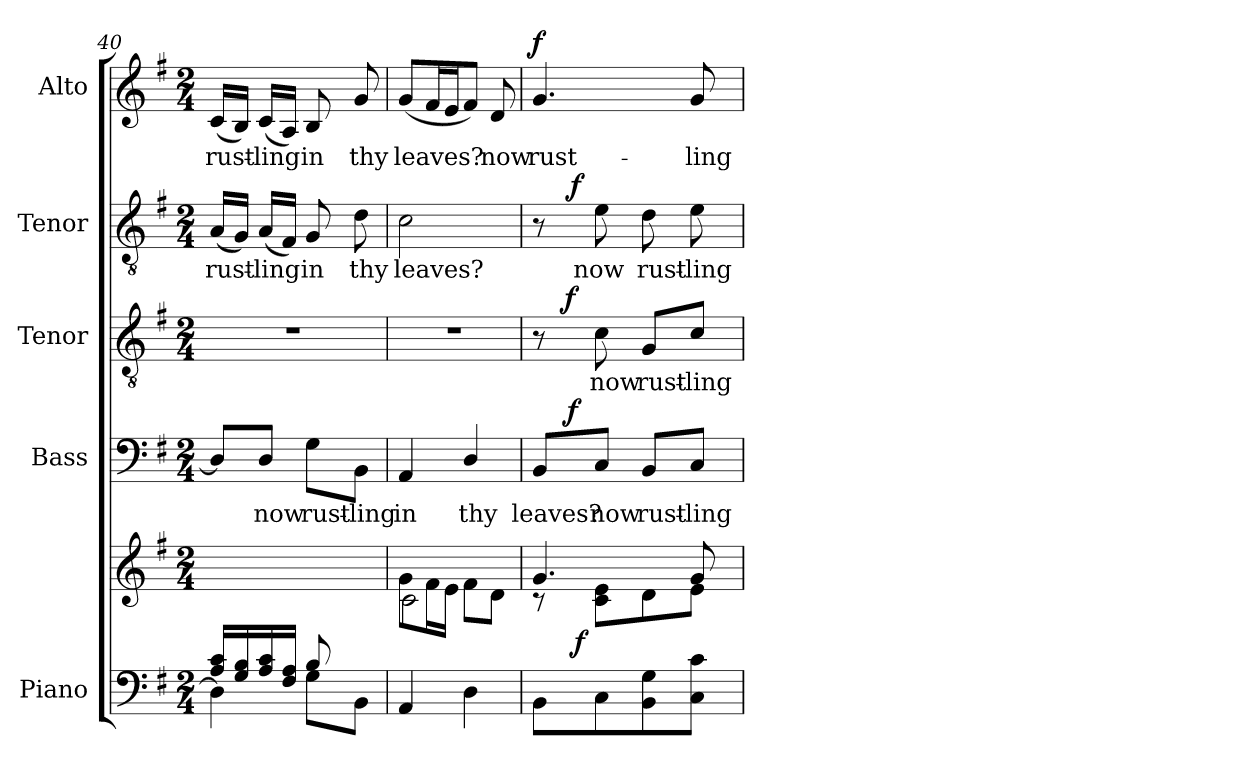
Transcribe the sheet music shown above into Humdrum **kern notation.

**kern	**kern	**dynam	**kern	**text	**dynam	**kern	**text	**dynam	**kern	**text	**dynam	**kern	**text	**dynam
*part5	*part5	*part5	*part4	*part4	*part4	*part3	*part3	*part3	*part2	*part2	*part2	*part1	*part1	*part1
*staff6	*staff5	*staff5/6	*staff4	*staff4	*staff4	*staff3	*staff3	*staff3	*staff2	*staff2	*staff2	*staff1	*staff1	*staff1
*I"Piano	*	*	*I"Bass	*	*	*I"Tenor	*	*	*I"Tenor	*	*	*I"Alto	*	*
*I'Pno.	*	*	*I'B.	*	*	*I'T.	*	*	*I'T.	*	*	*I'A.	*	*
!!LO:LB:g=z
*clefF4	*clefG2	*	*clefF4	*	*	*clefGv2	*	*	*clefGv2	*	*	*clefG2	*	*
*	*	*	*	*	*	*ITrd7c12	*	*	*ITrd7c12	*	*	*	*	*
*k[f#]	*k[f#]	*	*k[f#]	*	*	*k[f#]	*	*	*k[f#]	*	*	*k[f#]	*	*
*G:	*G:	*	*G:	*	*	*G:	*	*	*G:	*	*	*G:	*	*
*M2/4	*M2/4	*	*M2/4	*	*	*M2/4	*	*	*M2/4	*	*	*M2/4	*	*
=40	=40	=40	=40	=40	=40	=40	=40	=40	=40	=40	=40	=40	=40	=40
*^	*	*	*	*	*	*	*	*	*	*	*	*	*	*
!	!	!	!	!	!	!	!LO:N:vis=1	!	!	!	!	!	!	!	!
!	!	!	!	!	!	!	!	!	!	!	!LO:LY:b:color=#000000	!	!	!	!
!	!	!	!	!	!	!	!	!	!	!	!	!	!	!LO:LY:b:color=#000000	!
16Ai/ 16ciLL	4Di\]	4.ryy	.	8Di/L]	.	.	2r	.	.	(16AAi/LL	rust-	.	(16ci/LL	rust-	.
16Gi/ 16Bi	.	.	.	.	.	.	.	.	.	16GGi/JJ)	.	.	16Bi/JJ)	.	.
!	!	!	!	!	!LO:LY:b:color=#000000	!	!	!	!	!	!	!	!	!	!
!	!	!	!	!	!	!	!	!	!	!	!LO:LY:b:color=#000000	!	!	!	!
!	!	!	!	!	!	!	!	!	!	!	!	!	!	!LO:LY:b:color=#000000	!
16Ai/ 16ci	.	.	.	8Di/J	now	.	.	.	.	(16AAi/LL	-ling	.	(16ci/LL	-ling	.
16F#i/ 16AiJJ	.	.	.	.	.	.	.	.	.	16FF#i/JJ)	.	.	16Ai/JJ)	.	.
!	!	!	!	!	!LO:LY:b:color=#000000	!	!	!	!	!	!	!	!	!	!
!	!	!	!	!	!	!	!	!	!	!	!LO:LY:b:color=#000000	!	!	!	!
!	!	!	!	!	!	!	!	!	!	!	!	!	!	!LO:LY:b:color=#000000	!
8Bi/L	8Gi\L	.	.	8Gi\L	rust-	.	.	.	.	8GGi/	in	.	8Bi/	in	.
!	!	!	!	!	!LO:LY:b:color=#000000	!	!	!	!	!	!	!	!	!	!
!	!	!	!	!	!	!	!	!	!	!	!LO:LY:b:color=#000000	!	!	!	!
!	!	!	!	!	!	!	!	!	!	!	!	!	!	!LO:LY:b:color=#000000	!
8ryy	8BBi\J	8di\ 8giJ	.	8BBi\J	-ling	.	.	.	.	8Di\	thy	.	8gi/	thy	.
*v	*v	*	*	*	*	*	*	*	*	*	*	*	*	*	*
=41	=41	=41	=41	=41	=41	=41	=41	=41	=41	=41	=41	=41	=41	=41
*	*^	*	*	*	*	*	*	*	*	*	*	*	*	*
*^	*	*	*	*	*	*	*	*	*	*	*	*	*	*	*
!	!	!	!	!	!	!LO:LY:b:color=#000000	!	!LO:N:vis=1	!	!	!	!	!	!	!	!
*v	*v	*	*	*	*	*	*	*	*	*	*	*	*	*	*	*
*^	*	*	*	*	*	*	*	*	*	*	*	*	*	*	*
!	!	!	!	!	!	!	!	!	!	!	!	!LO:LY:b:color=#000000	!	!	!	!
*v	*v	*	*	*	*	*	*	*	*	*	*	*	*	*	*	*
*^	*	*	*	*	*	*	*	*	*	*	*	*	*	*	*
!	!	!	!	!	!	!	!	!	!	!	!	!	!	!	!LO:LY:b:color=#000000	!
*v	*v	*	*	*	*	*	*	*	*	*	*	*	*	*	*	*
4AAi/	8gi\L	2ci\	.	4AAi/	in	.	2r	.	.	2Ci\	leaves?	.	(8gi/L	leaves?	.
.	16f#i\L	.	.	.	.	.	.	.	.	.	.	.	16f#i/L	.	.
.	16ei\JJ	.	.	.	.	.	.	.	.	.	.	.	16ei/J	.	.
!	!	!	!	!	!LO:LY:b:color=#000000	!	!	!	!	!	!	!	!	!	!
4Di\	8f#i\L	.	.	4Di/	thy	.	.	.	.	.	.	.	8f#i/J)	.	.
!	!	!	!	!	!	!	!	!	!	!	!	!	!	!LO:LY:b:color=#000000	!
.	8di\J	.	.	.	.	.	.	.	.	.	.	.	8di/	now	.
=42	=42	=42	=42	=42	=42	=42	=42	=42	=42	=42	=42	=42	=42	=42	=42
!	!	!	!	!	!LO:LY:b:color=#000000	!	!	!	!	!	!	!	!	!	!
!	!	!	!	!	!	!	!	!	!	!	!	!	!	!LO:LY:b:color=#000000	!
*	*	*^	*	*^	*	*	*^	*	*	*^	*	*	*	*	*
8BBi\L	4.gi/	8r	16ryy	.	8BBi/L	16ryy	leaves?	.	8r	16ryy	.	.	8r	16ryy	.	.	4.gi/	rust-	f
.	.	.	64ryy	.	.	128.ryy	.	.	.	128ryy	.	.	.	128...ryy	.	.	.	.	.
.	.	.	.	.	.	.	.	.	.	512ryy	.	.	.	.	.	.	.	.	.
.	.	.	.	.	.	.	.	.	.	4ryy	.	f	.	.	.	.	.	.	.
.	.	.	.	.	.	4ryy	.	f	.	.	.	.	.	.	.	.	.	.	.
.	.	.	.	.	.	.	.	.	.	.	.	.	.	4ryy	.	f	.	.	.
.	.	.	512ryy	.	.	.	.	.	.	.	.	.	.	.	.	.	.	.	.
.	.	.	4ryy	f	.	.	.	.	.	.	.	.	.	.	.	.	.	.	.
!	!	!	!	!	!	!	!LO:LY:b:color=#000000	!	!	!	!	!	!	!	!	!	!	!	!
!	!	!	!	!	!	!	!	!	!	!	!LO:LY:b:color=#000000	!	!	!	!	!	!	!	!
!	!	!	!	!	!	!	!	!	!	!	!	!	!	!	!LO:LY:b:color=#000000	!	!	!	!
8Ci\	.	8ci\ 8eiL	.	.	8Ci/J	.	now	.	8Ci\	.	now	.	8Ei\	.	now	.	.	.	.
!	!	!	!	!	!	!	!LO:LY:b:color=#000000	!	!	!	!	!	!	!	!	!	!	!	!
!	!	!	!	!	!	!	!	!	!	!	!LO:LY:b:color=#000000	!	!	!	!	!	!	!	!
!	!	!	!	!	!	!	!	!	!	!	!	!	!	!	!LO:LY:b:color=#000000	!	!	!	!
8BBi\ 8Gi	.	8di\	.	.	8BBi/L	.	rust-	.	8GGi/L	.	rust-	.	8Di\	.	rust-	.	.	.	.
.	.	.	.	.	.	.	.	.	.	8ryy	.	.	.	.	.	.	.	.	.
.	.	.	.	.	.	8ryy	.	.	.	.	.	.	.	.	.	.	.	.	.
.	.	.	.	.	.	.	.	.	.	.	.	.	.	8ryy	.	.	.	.	.
.	.	.	8ryy	.	.	.	.	.	.	.	.	.	.	.	.	.	.	.	.
!	!	!	!	!	!	!	!LO:LY:b:color=#000000	!	!	!	!	!	!	!	!	!	!	!	!
!	!	!	!	!	!	!	!	!	!	!	!LO:LY:b:color=#000000	!	!	!	!	!	!	!	!
!	!	!	!	!	!	!	!	!	!	!	!	!	!	!	!LO:LY:b:color=#000000	!	!	!	!
!	!	!	!	!	!	!	!	!	!	!	!	!	!	!	!	!	!	!LO:LY:b:color=#000000	!
8Ci\ 8ciJ	8gi/	8ei\J	.	.	8Ci/J	.	-ling	.	8Ci/J	.	-ling	.	8Ei\	.	-ling	.	8gi/	-ling	.
.	.	.	.	.	.	.	.	.	.	32ryy	.	.	.	.	.	.	.	.	.
.	.	.	.	.	.	32ryy	.	.	.	.	.	.	.	.	.	.	.	.	.
.	.	.	.	.	.	.	.	.	.	.	.	.	.	32ryy	.	.	.	.	.
.	.	.	32ryy	.	.	.	.	.	.	.	.	.	.	.	.	.	.	.	.
.	.	.	.	.	.	.	.	.	.	64ryy	.	.	.	.	.	.	.	.	.
.	.	.	.	.	.	64ryy	.	.	.	.	.	.	.	.	.	.	.	.	.
.	.	.	.	.	.	.	.	.	.	.	.	.	.	64ryy	.	.	.	.	.
.	.	.	128..ryy	.	.	.	.	.	.	.	.	.	.	.	.	.	.	.	.
.	.	.	.	.	.	.	.	.	.	256.ryy	.	.	.	.	.	.	.	.	.
.	.	.	.	.	.	256ryy	.	.	.	.	.	.	.	.	.	.	.	.	.
.	.	.	.	.	.	.	.	.	.	.	.	.	.	1024ryy	.	.	.	.	.
*	*v	*v	*v	*	*	*	*	*	*v	*v	*	*	*v	*v	*	*	*	*	*
*	*	*	*v	*v	*	*	*	*	*	*	*	*	*	*	*
=	=	=	=	=	=	=	=	=	=	=	=	=	=	=
*-	*-	*-	*-	*-	*-	*-	*-	*-	*-	*-	*-	*-	*-	*-
